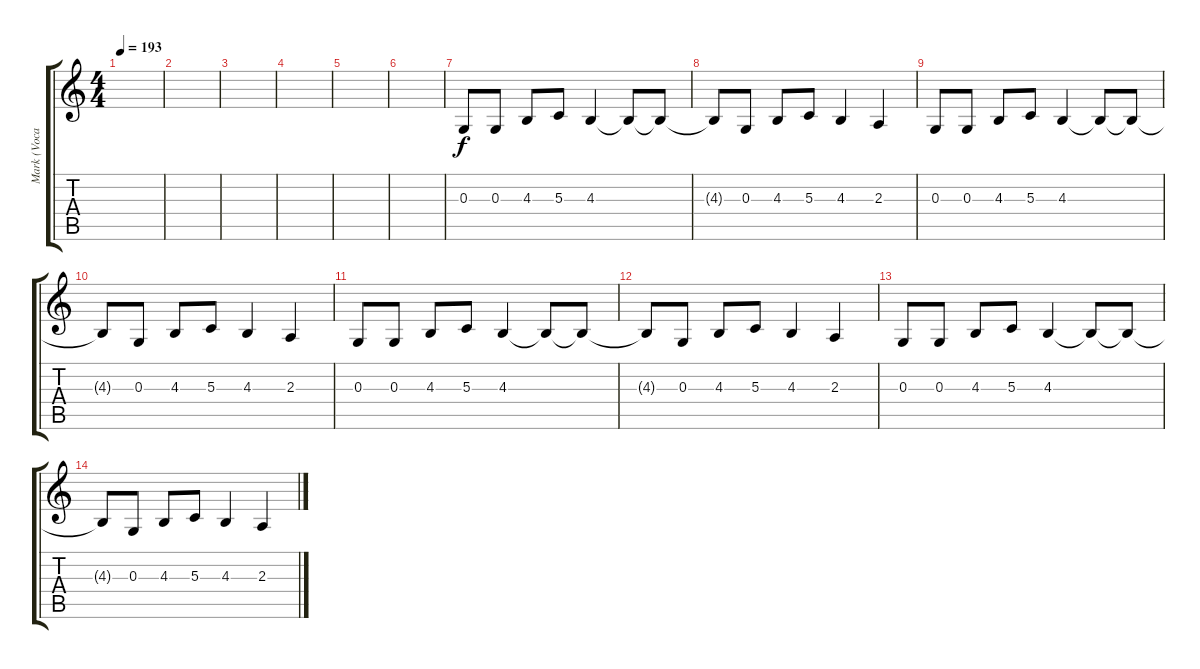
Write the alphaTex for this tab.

\track ("Mark (Vocals)" "Mark (Voca") {instrument clarinet}
\staff {score tabs}
\tuning (E4 B3 G3 D3 A2 E2) {hide}
\ts (4 4)
\tempo 193
\clef g2
\ks c
|
|
|
|
|
|
0.3.8 0.3.8 4.3.8 5.3.8 4.3.4 4.3{t}.8 4.3{t}.8 |
4.3{t}.8 0.3.8 4.3.8 5.3.8 4.3.4 2.3.4 |
0.3.8 0.3.8 4.3.8 5.3.8 4.3.4 4.3{t}.8 4.3{t}.8 |
4.3{t}.8 0.3.8 4.3.8 5.3.8 4.3.4 2.3.4 |
0.3.8 0.3.8 4.3.8 5.3.8 4.3.4 4.3{t}.8 4.3{t}.8 |
4.3{t}.8 0.3.8 4.3.8 5.3.8 4.3.4 2.3.4 |
0.3.8 0.3.8 4.3.8 5.3.8 4.3.4 4.3{t}.8 4.3{t}.8 |
4.3{t}.8 0.3.8 4.3.8 5.3.8 4.3.4 2.3.4
